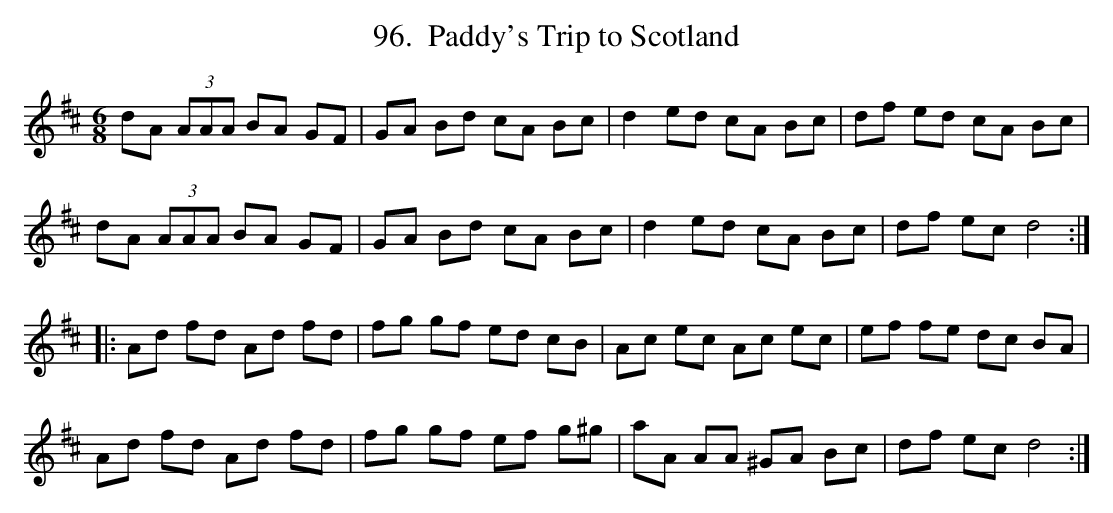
X:1
T:Paddy's Trip to Scotland
M:6/8
K:Dmaj
dA (3AAA BA GF|GA Bd cA Bc|d2 ed cA Bc|df ed cA Bc|
dA (3AAA BA GF|GA Bd cA Bc|d2 ed cA Bc|df ec d4:|
|:Ad fd Ad fd|fg gf ed cB|Ac ec Ac ec|ef fe dc BA|
Ad fd Ad fd|fg gf ef g^g|aA AA ^GA Bc|df ec d4:|
